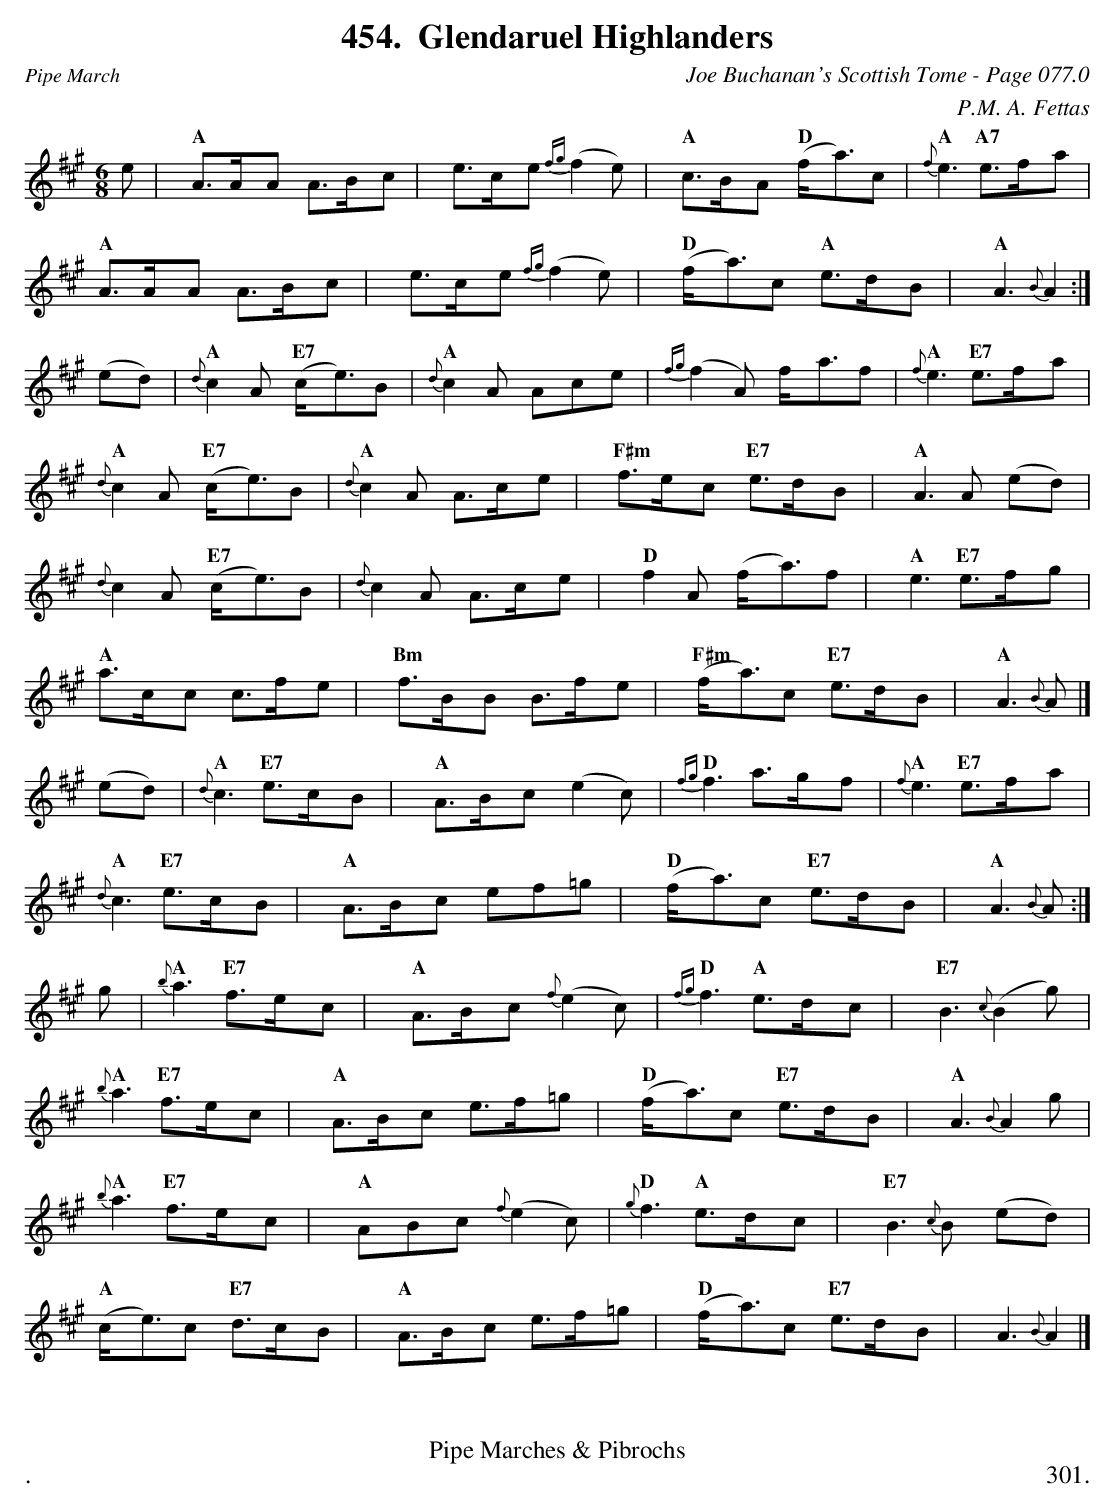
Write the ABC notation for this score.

X:1
T:Glendaruel Highlanders
C:Joe Buchanan's Scottish Tome - Page 077.0
C:P.M. A. Fettas
L:1/8
M:6/8
K:A
e | "A"A>AA A>Bc | e>ce {fg}(f2 e) |"A"c>BA "D"(f<a)c |"A"{f}e3 "A7"e>fa |
"A"A>AA A>Bc | e>ce {fg}(f2 e) | "D"(f<a)c "A"e>dB|"A"A3 {B}A2 :|
(ed) | "A"{d}c2 A "E7"(c<e)B | "A"{d}c2 A Ace | {fg}(f2 A) f<af |  "A"{f}e3 "E7"e>fa |
"A"{d}c2 A "E7"(c<e)B | "A"{d}c2 A A>ce | "F#m"f>ec "E7"e>dB | "A"A3 A (ed) |
{d}c2 A "E7"(c<e)B | {d}c2 A A>ce | "D"f2 A (f<a)f | "A"e3 "E7"e>fg |
"A"a>cc c>fe | "Bm"f>BB B>fe | "F#m"(f<a)c "E7"e>dB | "A"A3 {B}A |]
(ed) |"A"{d}c3 "E7"e>cB | "A"A>Bc (e2 c) | "D"{fg}f3 a>gf | "A"{f}e3 "E7"e>fa |
"A"{d}c3 "E7"e>cB | "A"A>Bc ef=g | "D"(f<a)c "E7"e>dB | "A"A3 {B}A :|
g | "A"{b}a3 "E7"f>ec | "A"A>Bc {f}(e2 c) | "D"{fg}f3 "A"e>dc | "E7"B3 {c}(B2 g) |
"A"{b}a3 "E7"f>ec | "A"A>Bc e>f=g | "D"(f<a)c "E7"e>dB | "A"A3 {B}A2 g |
"A"{b}a3 "E7"f>ec | "A"ABc {f}(e2 c) | "D"{g}f3 "A"e>dc | "E7"B3 {c}B (ed) |
"A"(c<e)c "E7"d>cB | "A"A>Bc e>f=g | "D"(f<a)c "E7"e>dB | A3 {B}A2 |]
